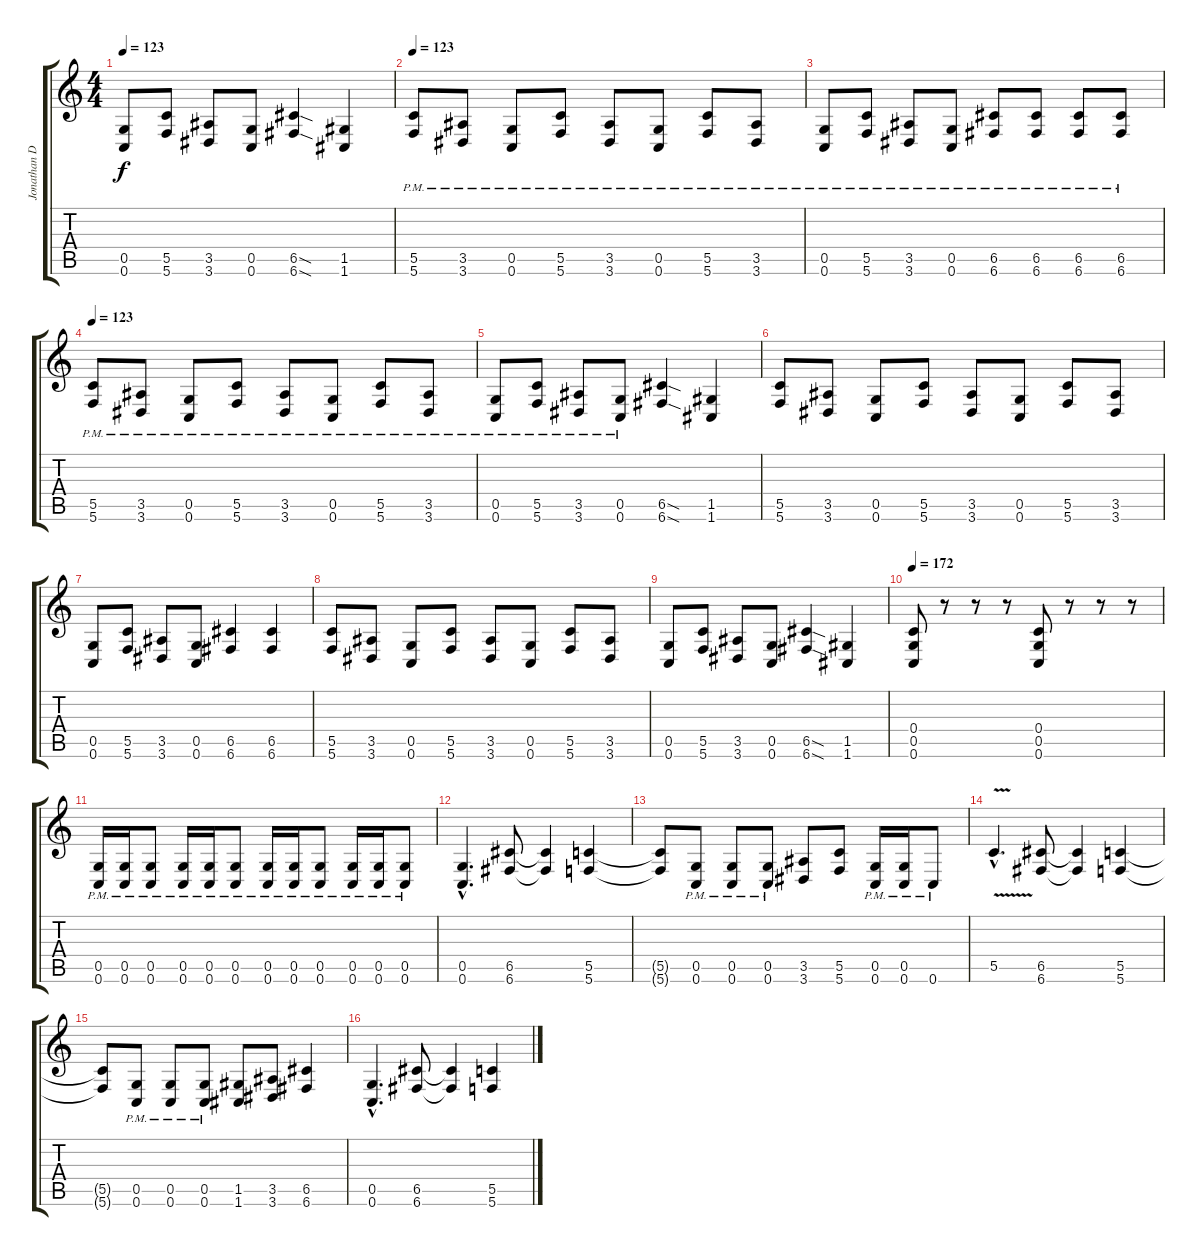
\track ("Jonathan Donais" "Jonathan D") {instrument distortionguitar}
\staff {score tabs}
\tuning (D4 A3 F3 C3 G2 C2) {hide}
\ts (4 4)
\tempo 123
\clef g2
\ks c
(0.5 0.6).8{dy f} (5.5 5.6).8 (3.5 3.6).8 (0.5 0.6).8 (6.5{sod} 6.6{sod}).4 (1.5 1.6).4 |
\tempo 123
(5.5{pm} 5.6{pm}).8 (3.5{pm} 3.6{pm}).8 (0.5{pm} 0.6{pm}).8 (5.5{pm} 5.6{pm}).8 (3.5{pm} 3.6{pm}).8 (0.5{pm} 0.6{pm}).8 (5.5{pm} 5.6{pm}).8 (3.5{pm} 3.6{pm}).8 |
(0.5{pm} 0.6{pm}).8 (5.5{pm} 5.6{pm}).8 (3.5{pm} 3.6{pm}).8 (0.5{pm} 0.6{pm}).8 (6.5{pm} 6.6{pm}).8 (6.5{pm} 6.6{pm}).8 (6.5{pm} 6.6{pm}).8 (6.5{pm} 6.6{pm}).8 |
\tempo 123
(5.5{pm} 5.6{pm}).8 (3.5{pm} 3.6{pm}).8 (0.5{pm} 0.6{pm}).8 (5.5{pm} 5.6{pm}).8 (3.5{pm} 3.6{pm}).8 (0.5{pm} 0.6{pm}).8 (5.5{pm} 5.6{pm}).8 (3.5{pm} 3.6{pm}).8 |
(0.5{pm} 0.6{pm}).8 (5.5{pm} 5.6{pm}).8 (3.5{pm} 3.6{pm}).8 (0.5{pm} 0.6{pm}).8 (6.5{sod} 6.6{sod}).4 (1.5 1.6).4 |
(5.5 5.6).8 (3.5 3.6).8 (0.5 0.6).8 (5.5 5.6).8 (3.5 3.6).8 (0.5 0.6).8 (5.5 5.6).8 (3.5 3.6).8 |
(0.5 0.6).8 (5.5 5.6).8 (3.5 3.6).8 (0.5 0.6).8 (6.5 6.6).4 (6.5 6.6).4 |
(5.5 5.6).8 (3.5 3.6).8 (0.5 0.6).8 (5.5 5.6).8 (3.5 3.6).8 (0.5 0.6).8 (5.5 5.6).8 (3.5 3.6).8 |
(0.5 0.6).8 (5.5 5.6).8 (3.5 3.6).8 (0.5 0.6).8 (6.5{sod} 6.6{sod}).4 (1.5 1.6).4 |
\tempo 172
(0.4 0.5 0.6).8 r.8 r.8 r.8 (0.4 0.5 0.6).8 r.8 r.8 r.8 |
(0.5{pm} 0.6{pm}).16 (0.5{pm} 0.6{pm}).16 (0.5{pm} 0.6{pm}).8 (0.5{pm} 0.6{pm}).16 (0.5{pm} 0.6{pm}).16 (0.5{pm} 0.6{pm}).8 (0.5{pm} 0.6{pm}).16 (0.5{pm} 0.6{pm}).16 (0.5{pm} 0.6{pm}).8 (0.5{pm} 0.6{pm}).16 (0.5{pm} 0.6{pm}).16 (0.5{pm} 0.6{pm}).8 |
(0.5{hac} 0.6{hac}).4{d} (6.5 6.6).8 (6.5{t} 6.6{t}).4 (5.5 5.6).4 |
(5.5{t} 5.6{t}).8 (0.5{pm} 0.6{pm}).8 (0.5{pm} 0.6{pm}).8 (0.5{pm} 0.6{pm}).8 (3.5 3.6).8 (5.5 5.6).8 (0.5{pm} 0.6{pm}).16 (0.5{pm} 0.6{pm}).16 0.6{pm}.8 |
5.5{v hac}.4{d} (6.5 6.6).8 (6.5{t} 6.6{t}).4 (5.5 5.6).4 |
(5.5{t} 5.6{t}).8 (0.5{pm} 0.6{pm}).8 (0.5{pm} 0.6{pm}).8 (0.5{pm} 0.6{pm}).8 (1.5 1.6).8 (3.5 3.6).8 (6.5 6.6).4 |
(0.5{hac} 0.6{hac}).4{d} (6.5 6.6).8 (6.5{t} 6.6{t}).4 (5.5 5.6).4
